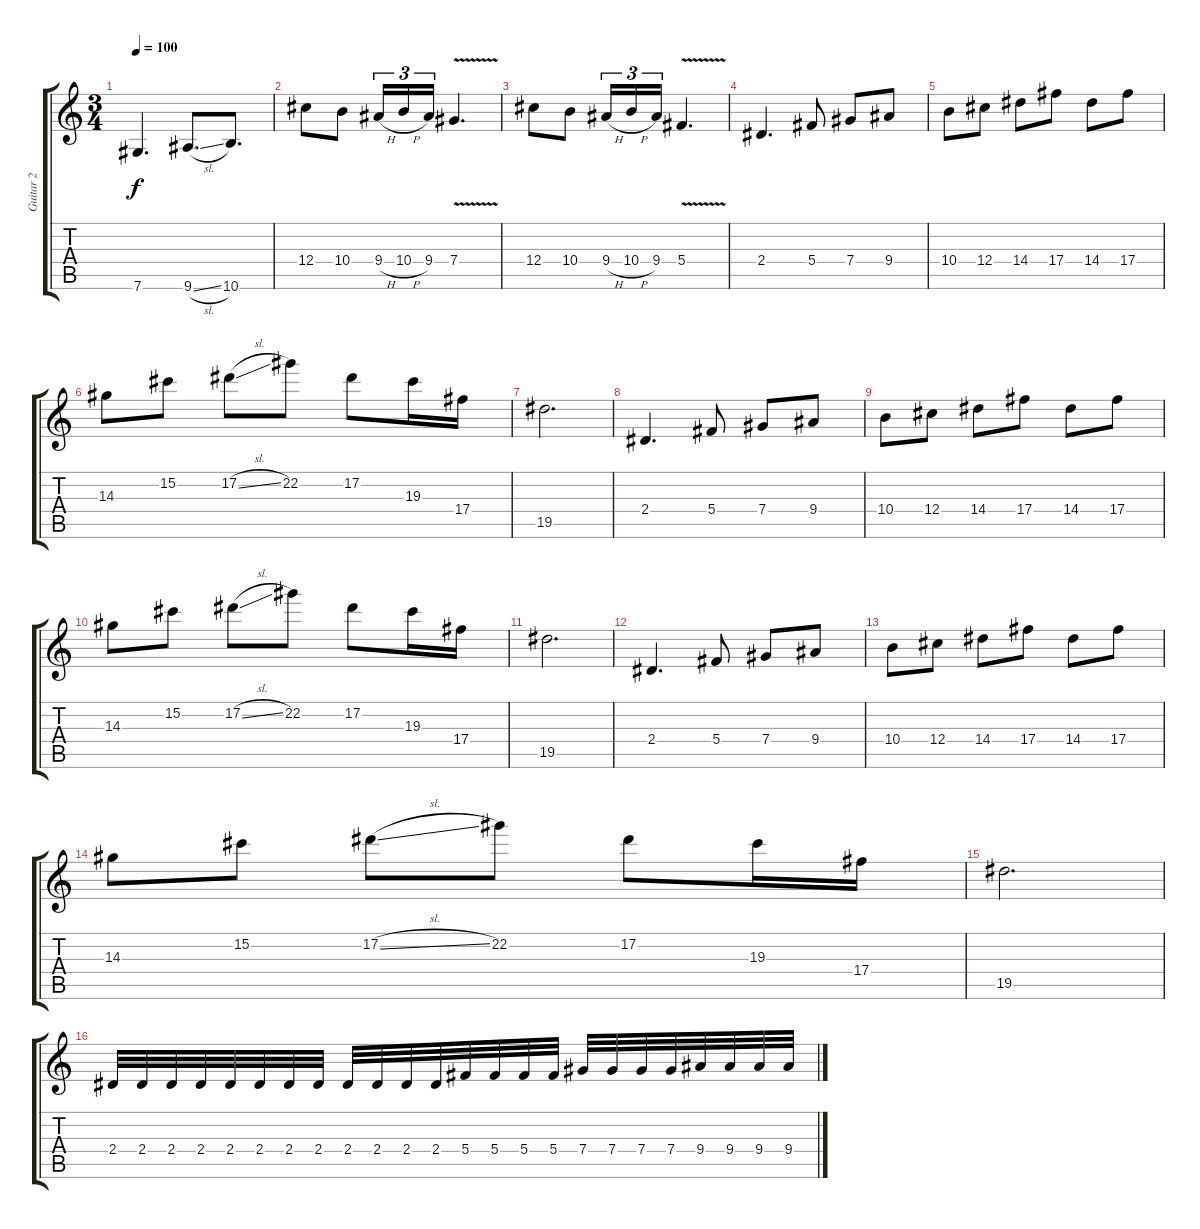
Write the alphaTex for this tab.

\track ("Guitar 2" "Guitar 2") {instrument distortionguitar}
\staff {score tabs}
\tuning (Eb4 Bb3 Gb3 Db3 Ab2 Db2) {hide}
\ts (3 4)
\tempo 100
\clef g2
\ks c
7.6.4{d dy f} 9.6{sl}.8{d beam merge} 10.6.8{d} |
12.4.8 10.4.8 9.4{h}.16{tu (3 2)} 10.4{h}.16{tu (3 2)} 9.4.16{tu (3 2)} 7.4{v}.4{d} |
12.4.8 10.4.8 9.4{h}.16{tu (3 2)} 10.4{h}.16{tu (3 2)} 9.4.16{tu (3 2)} 5.4{v}.4{d} |
2.4.4{d} 5.4.8 7.4.8 9.4.8 |
10.4.8 12.4.8 14.4.8 17.4.8 14.4.8 17.4.8 |
14.3.8 15.2.8 17.2{sl}.8 22.2.8 17.2.8 19.3.16 17.4.16 |
19.5.2{d} |
2.4.4{d} 5.4.8 7.4.8 9.4.8 |
10.4.8 12.4.8 14.4.8 17.4.8 14.4.8 17.4.8 |
14.3.8 15.2.8 17.2{sl}.8 22.2.8 17.2.8 19.3.16 17.4.16 |
19.5.2{d} |
2.4.4{d} 5.4.8 7.4.8 9.4.8 |
10.4.8 12.4.8 14.4.8 17.4.8 14.4.8 17.4.8 |
14.3.8 15.2.8 17.2{sl}.8 22.2.8 17.2.8 19.3.16 17.4.16 |
19.5.2{d} |
2.4.32{instrument distortionguitar} 2.4.32 2.4.32 2.4.32 2.4.32 2.4.32 2.4.32 2.4.32 2.4.32 2.4.32 2.4.32 2.4.32 5.4.32 5.4.32 5.4.32 5.4.32 7.4.32 7.4.32 7.4.32 7.4.32 9.4.32 9.4.32 9.4.32 9.4.32
